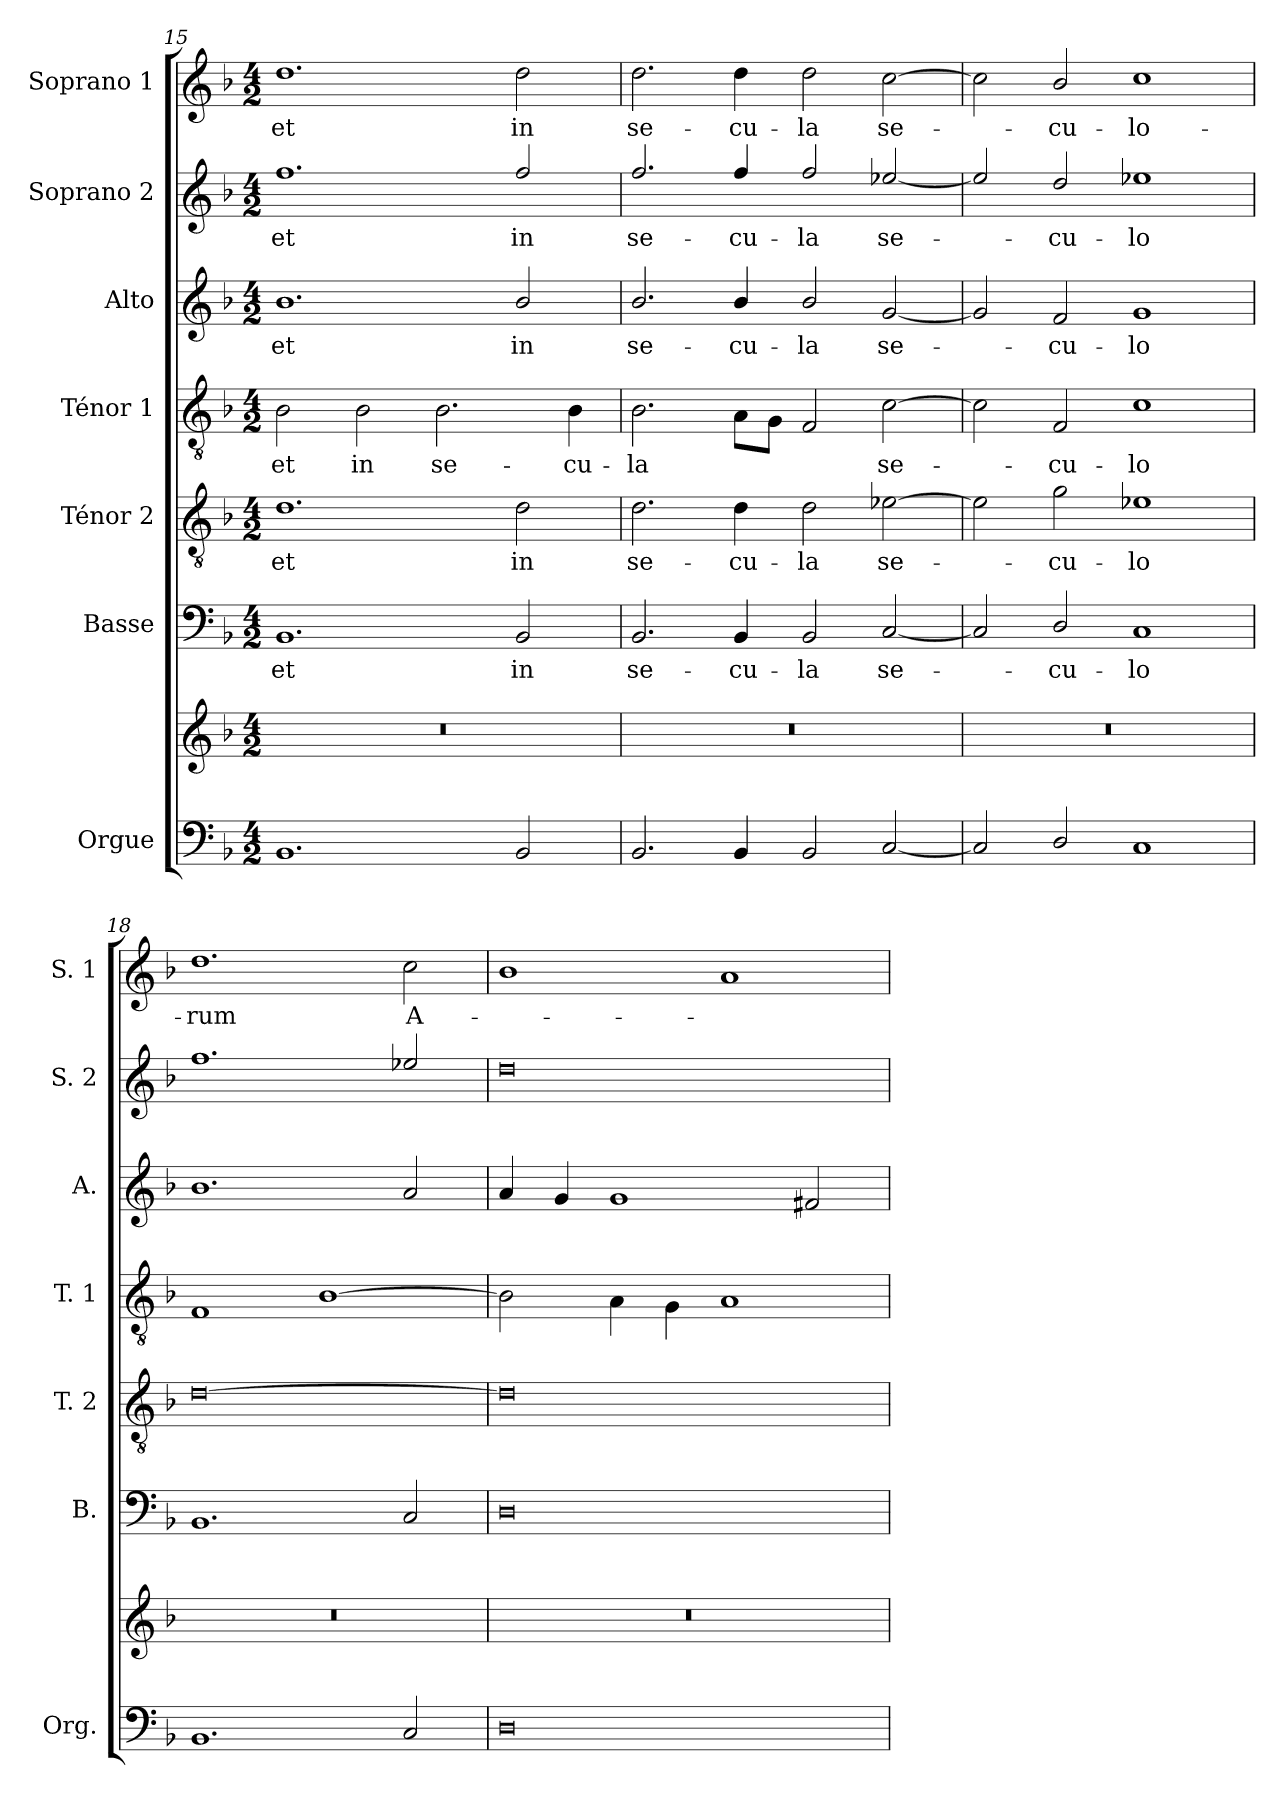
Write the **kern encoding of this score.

**kern	**kern	**kern	**text	**kern	**text	**kern	**text	**kern	**text	**kern	**text	**kern	**text
*part7	*part7	*part6	*part6	*part5	*part5	*part4	*part4	*part3	*part3	*part2	*part2	*part1	*part1
*staff8	*staff7	*staff6	*staff6	*staff5	*staff5	*staff4	*staff4	*staff3	*staff3	*staff2	*staff2	*staff1	*staff1
*I"Orgue	*	*I"Basse	*	*I"Ténor 2	*	*I"Ténor 1	*	*I"Alto	*	*I"Soprano 2	*	*I"Soprano 1	*
*I'Org.	*	*I'B.	*	*I'T. 2	*	*I'T. 1	*	*I'A.	*	*I'S. 2	*	*I'S. 1	*
*clefF4	*clefG2	*clefF4	*	*clefGv2	*	*clefGv2	*	*clefG2	*	*clefG2	*	*clefG2	*
*k[b-]	*k[b-]	*k[b-]	*	*k[b-]	*	*k[b-]	*	*k[b-]	*	*k[b-]	*	*k[b-]	*
*M4/2	*M4/2	*M4/2	*	*M4/2	*	*M4/2	*	*M4/2	*	*M4/2	*	*M4/2	*
=15	=15	=15	=15	=15	=15	=15	=15	=15	=15	=15	=15	=15	=15
!	!	!	!LO:LY:b	!	!LO:LY:b	!	!LO:LY:b	!	!LO:LY:b	!	!LO:LY:b	!	!LO:LY:b
1.BB-	0r	1.BB-	et	1.d	et	2B-\	et	1.b-	et	1.ff	et	1.dd	et
!	!	!	!	!	!	!	!LO:LY:b	!	!	!	!	!	!
.	.	.	.	.	.	2B-\	in	.	.	.	.	.	.
!	!	!	!	!	!	!	!LO:LY:b	!	!	!	!	!	!
.	.	.	.	.	.	2.B-\	se-	.	.	.	.	.	.
!	!	!	!LO:LY:b	!	!LO:LY:b	!	!	!	!LO:LY:b	!	!LO:LY:b	!	!LO:LY:b
2BB-/	.	2BB-/	in	2d\	in	.	.	2b-/	in	2ff/	in	2dd\	in
!	!	!	!	!	!	!	!LO:LY:b	!	!	!	!	!	!
.	.	.	.	.	.	4B-\	-cu-	.	.	.	.	.	.
!!LO:PB:g=z
=16	=16	=16	=16	=16	=16	=16	=16	=16	=16	=16	=16	=16	=16
!	!	!	!LO:LY:b	!	!LO:LY:b	!	!LO:LY:b	!	!LO:LY:b	!	!LO:LY:b	!	!LO:LY:b
2.BB-/	0r	2.BB-/	se-	2.d\	se-	2.B-\	-la	2.b-/	se-	2.ff/	se-	2.dd\	se-
!	!	!	!LO:LY:b	!	!LO:LY:b	!	!	!	!LO:LY:b	!	!LO:LY:b	!	!LO:LY:b
4BB-/	.	4BB-/	-cu-	4d\	-cu-	8A\L	.	4b-/	-cu-	4ff/	-cu-	4dd\	-cu-
.	.	.	.	.	.	8G\J	.	.	.	.	.	.	.
!	!	!	!LO:LY:b	!	!LO:LY:b	!	!	!	!LO:LY:b	!	!LO:LY:b	!	!LO:LY:b
2BB-/	.	2BB-/	-la	2d\	-la	2F/	.	2b-/	-la	2ff/	-la	2dd\	-la
!	!	!	!LO:LY:b	!	!LO:LY:b	!	!LO:LY:b	!	!LO:LY:b	!	!LO:LY:b	!	!LO:LY:b
[<2C/	.	[<2C/	se-	[<2e-X\	se-	[<2c\	se-	[<2g/	se-	[<2ee-X/	se-	[>2cc\	se-
=17	=17	=17	=17	=17	=17	=17	=17	=17	=17	=17	=17	=17	=17
2C/]	0r	2C/]	.	2e-\]	.	2c\]	.	2g/]	.	2ee-/]	.	2cc\]	.
!	!	!	!LO:LY:b	!	!LO:LY:b	!	!LO:LY:b	!	!LO:LY:b	!	!LO:LY:b	!	!LO:LY:b
2D/	.	2D/	-cu-	2g\	-cu-	2F/	-cu-	2f/	-cu-	2dd/	-cu-	2b-/	-cu-
!	!	!	!LO:LY:b	!	!LO:LY:b	!	!LO:LY:b	!	!LO:LY:b	!	!LO:LY:b	!	!LO:LY:b
1C	.	1C	-lo	1e-X	-lo	1c	-lo	1g	-lo	1ee-X	-lo	1cc	-lo-
=18	=18	=18	=18	=18	=18	=18	=18	=18	=18	=18	=18	=18	=18
!	!	!	!	!	!	!	!	!	!	!	!	!	!LO:LY:b
1.BB-	0r	1.BB-	.	[<0d	.	1F	.	1.b-	.	1.ff	.	1.dd	-rum
.	.	.	.	.	.	[<1B-	.	.	.	.	.	.	.
!	!	!	!	!	!	!	!	!	!	!	!	!	!LO:LY:b
2C/	.	2C/	.	.	.	.	.	2a/	.	2ee-X/	.	2cc\	A-
=19	=19	=19	=19	=19	=19	=19	=19	=19	=19	=19	=19	=19	=19
0D	0r	0D	.	0d]	.	2B-\]	.	4a/	.	0dd	.	1b-	.
.	.	.	.	.	.	.	.	4g/	.	.	.	.	.
.	.	.	.	.	.	4A\	.	1g	.	.	.	.	.
.	.	.	.	.	.	4G\	.	.	.	.	.	.	.
.	.	.	.	.	.	1A	.	.	.	.	.	1a	.
.	.	.	.	.	.	.	.	2f#X/	.	.	.	.	.
=	=	=	=	=	=	=	=	=	=	=	=	=	=
*-	*-	*-	*-	*-	*-	*-	*-	*-	*-	*-	*-	*-	*-
